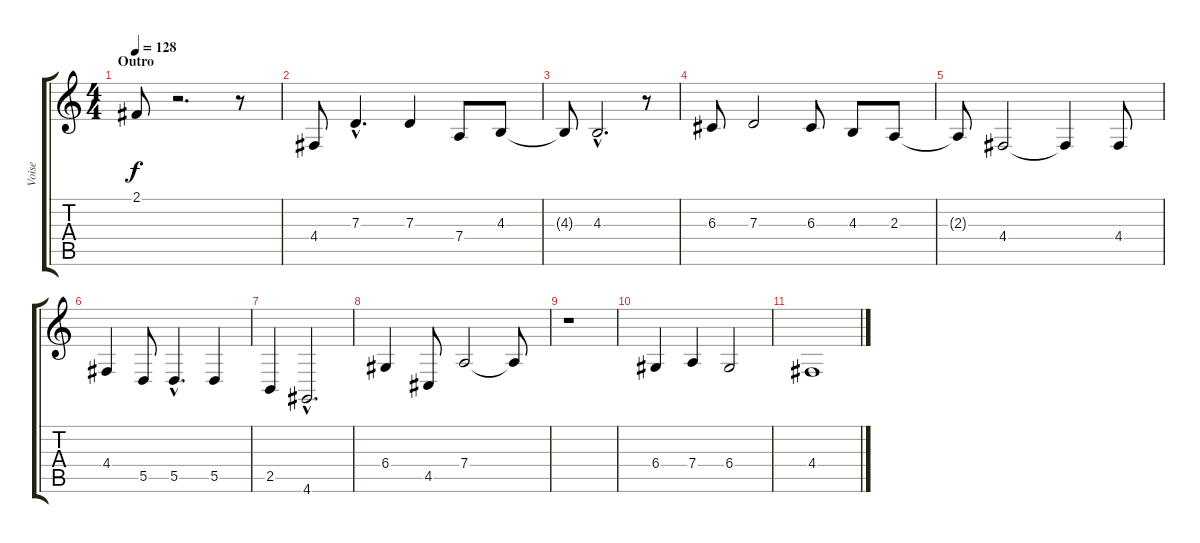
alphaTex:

\track ("Voise" "Voise") {instrument choiraahs}
\staff {score tabs}
\tuning (E4 B3 G3 D3 A2 E2) {hide}
\ts (4 4)
\section ("" "Outro")
\tempo 128
\clef g2
\ks c
2.1{t}.8{dy f} r.2{d} r.8 |
4.4.8 7.3{hac}.4{d} 7.3.4 7.4.8 4.3.8 |
4.3{t}.8 4.3{hac}.2{d} r.8 |
6.3.8 7.3.2 6.3.8 4.3.8 2.3.8 |
2.3{t}.8 4.4.2 4.4{t}.4 4.4.8 |
4.4.4 5.5.8 5.5{hac}.4{d} 5.5.4 |
2.5.4 4.6{hac}.2{d} |
6.4.4 4.5.8 7.4.2 7.4{t}.8 |
r.1 |
6.4.4 7.4.4 6.4.2 |
4.4.1
